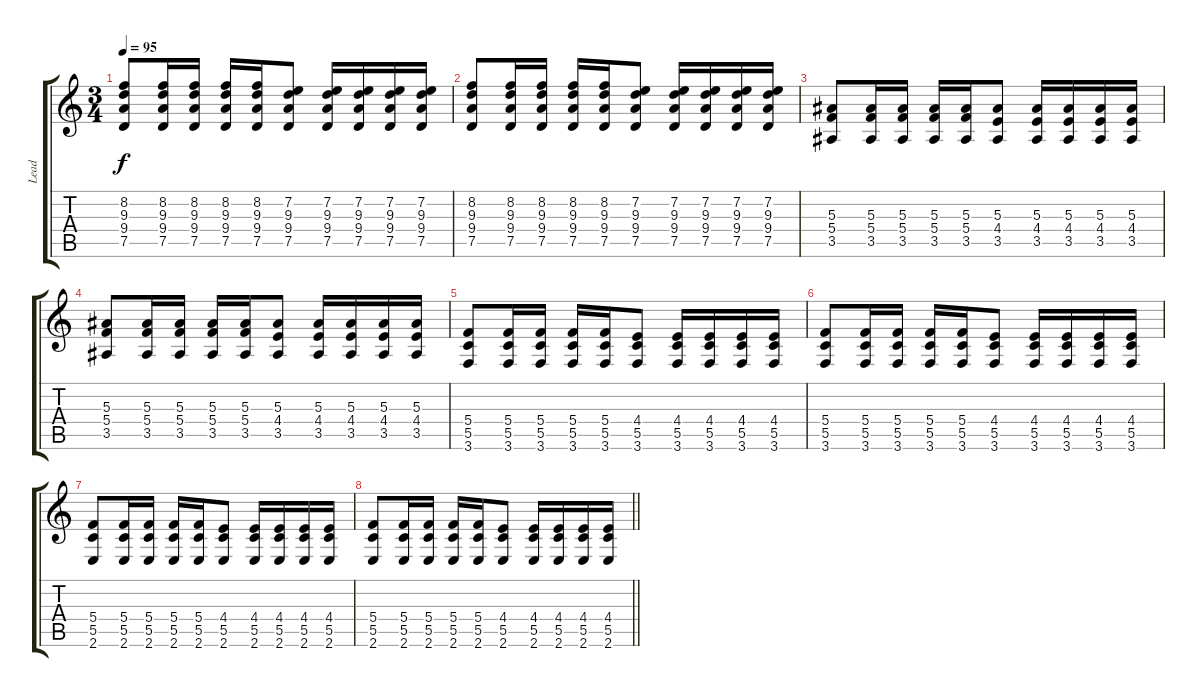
\track ("Lead" "Lead") {instrument overdrivenguitar}
\staff {score tabs}
\tuning (D4 A3 F3 C3 G2 D2) {hide}
\ts (3 4)
\tempo 95
\clef g2
\ks c
(8.2 9.3 9.4 7.5).8{dy f volume 5} (8.2 9.3 9.4 7.5).16 (8.2 9.3 9.4 7.5).16 (8.2 9.3 9.4 7.5).16 (8.2 9.3 9.4 7.5).16 (7.2 9.3 9.4 7.5).8 (7.2 9.3 9.4 7.5).16 (7.2 9.3 9.4 7.5).16 (7.2 9.3 9.4 7.5).16 (7.2 9.3 9.4 7.5).16 |
(8.2 9.3 9.4 7.5).8 (8.2 9.3 9.4 7.5).16 (8.2 9.3 9.4 7.5).16 (8.2 9.3 9.4 7.5).16 (8.2 9.3 9.4 7.5).16 (7.2 9.3 9.4 7.5).8 (7.2 9.3 9.4 7.5).16 (7.2 9.3 9.4 7.5).16 (7.2 9.3 9.4 7.5).16 (7.2 9.3 9.4 7.5).16 |
(5.3 5.4 3.5).8 (5.3 5.4 3.5).16 (5.3 5.4 3.5).16 (5.3 5.4 3.5).16 (5.3 5.4 3.5).16 (5.3 4.4 3.5).8 (5.3 4.4 3.5).16 (5.3 4.4 3.5).16 (5.3 4.4 3.5).16 (5.3 4.4 3.5).16 |
(5.3 5.4 3.5).8 (5.3 5.4 3.5).16 (5.3 5.4 3.5).16 (5.3 5.4 3.5).16 (5.3 5.4 3.5).16 (5.3 4.4 3.5).8 (5.3 4.4 3.5).16 (5.3 4.4 3.5).16 (5.3 4.4 3.5).16 (5.3 4.4 3.5).16 |
(5.4 5.5 3.6).8 (5.4 5.5 3.6).16 (5.4 5.5 3.6).16 (5.4 5.5 3.6).16 (5.4 5.5 3.6).16 (4.4 5.5 3.6).8 (4.4 5.5 3.6).16 (4.4 5.5 3.6).16 (4.4 5.5 3.6).16 (4.4 5.5 3.6).16 |
(5.4 5.5 3.6).8 (5.4 5.5 3.6).16 (5.4 5.5 3.6).16 (5.4 5.5 3.6).16 (5.4 5.5 3.6).16 (4.4 5.5 3.6).8 (4.4 5.5 3.6).16 (4.4 5.5 3.6).16 (4.4 5.5 3.6).16 (4.4 5.5 3.6).16 |
(5.4 5.5 2.6).8 (5.4 5.5 2.6).16 (5.4 5.5 2.6).16 (5.4 5.5 2.6).16 (5.4 5.5 2.6).16 (4.4 5.5 2.6).8 (4.4 5.5 2.6).16 (4.4 5.5 2.6).16 (4.4 5.5 2.6).16 (4.4 5.5 2.6).16 |
\barLineRight lightlight
(5.4 5.5 2.6).8 (5.4 5.5 2.6).16 (5.4 5.5 2.6).16 (5.4 5.5 2.6).16 (5.4 5.5 2.6).16 (4.4 5.5 2.6).8 (4.4 5.5 2.6).16 (4.4 5.5 2.6).16 (4.4 5.5 2.6).16 (4.4 5.5 2.6).16
